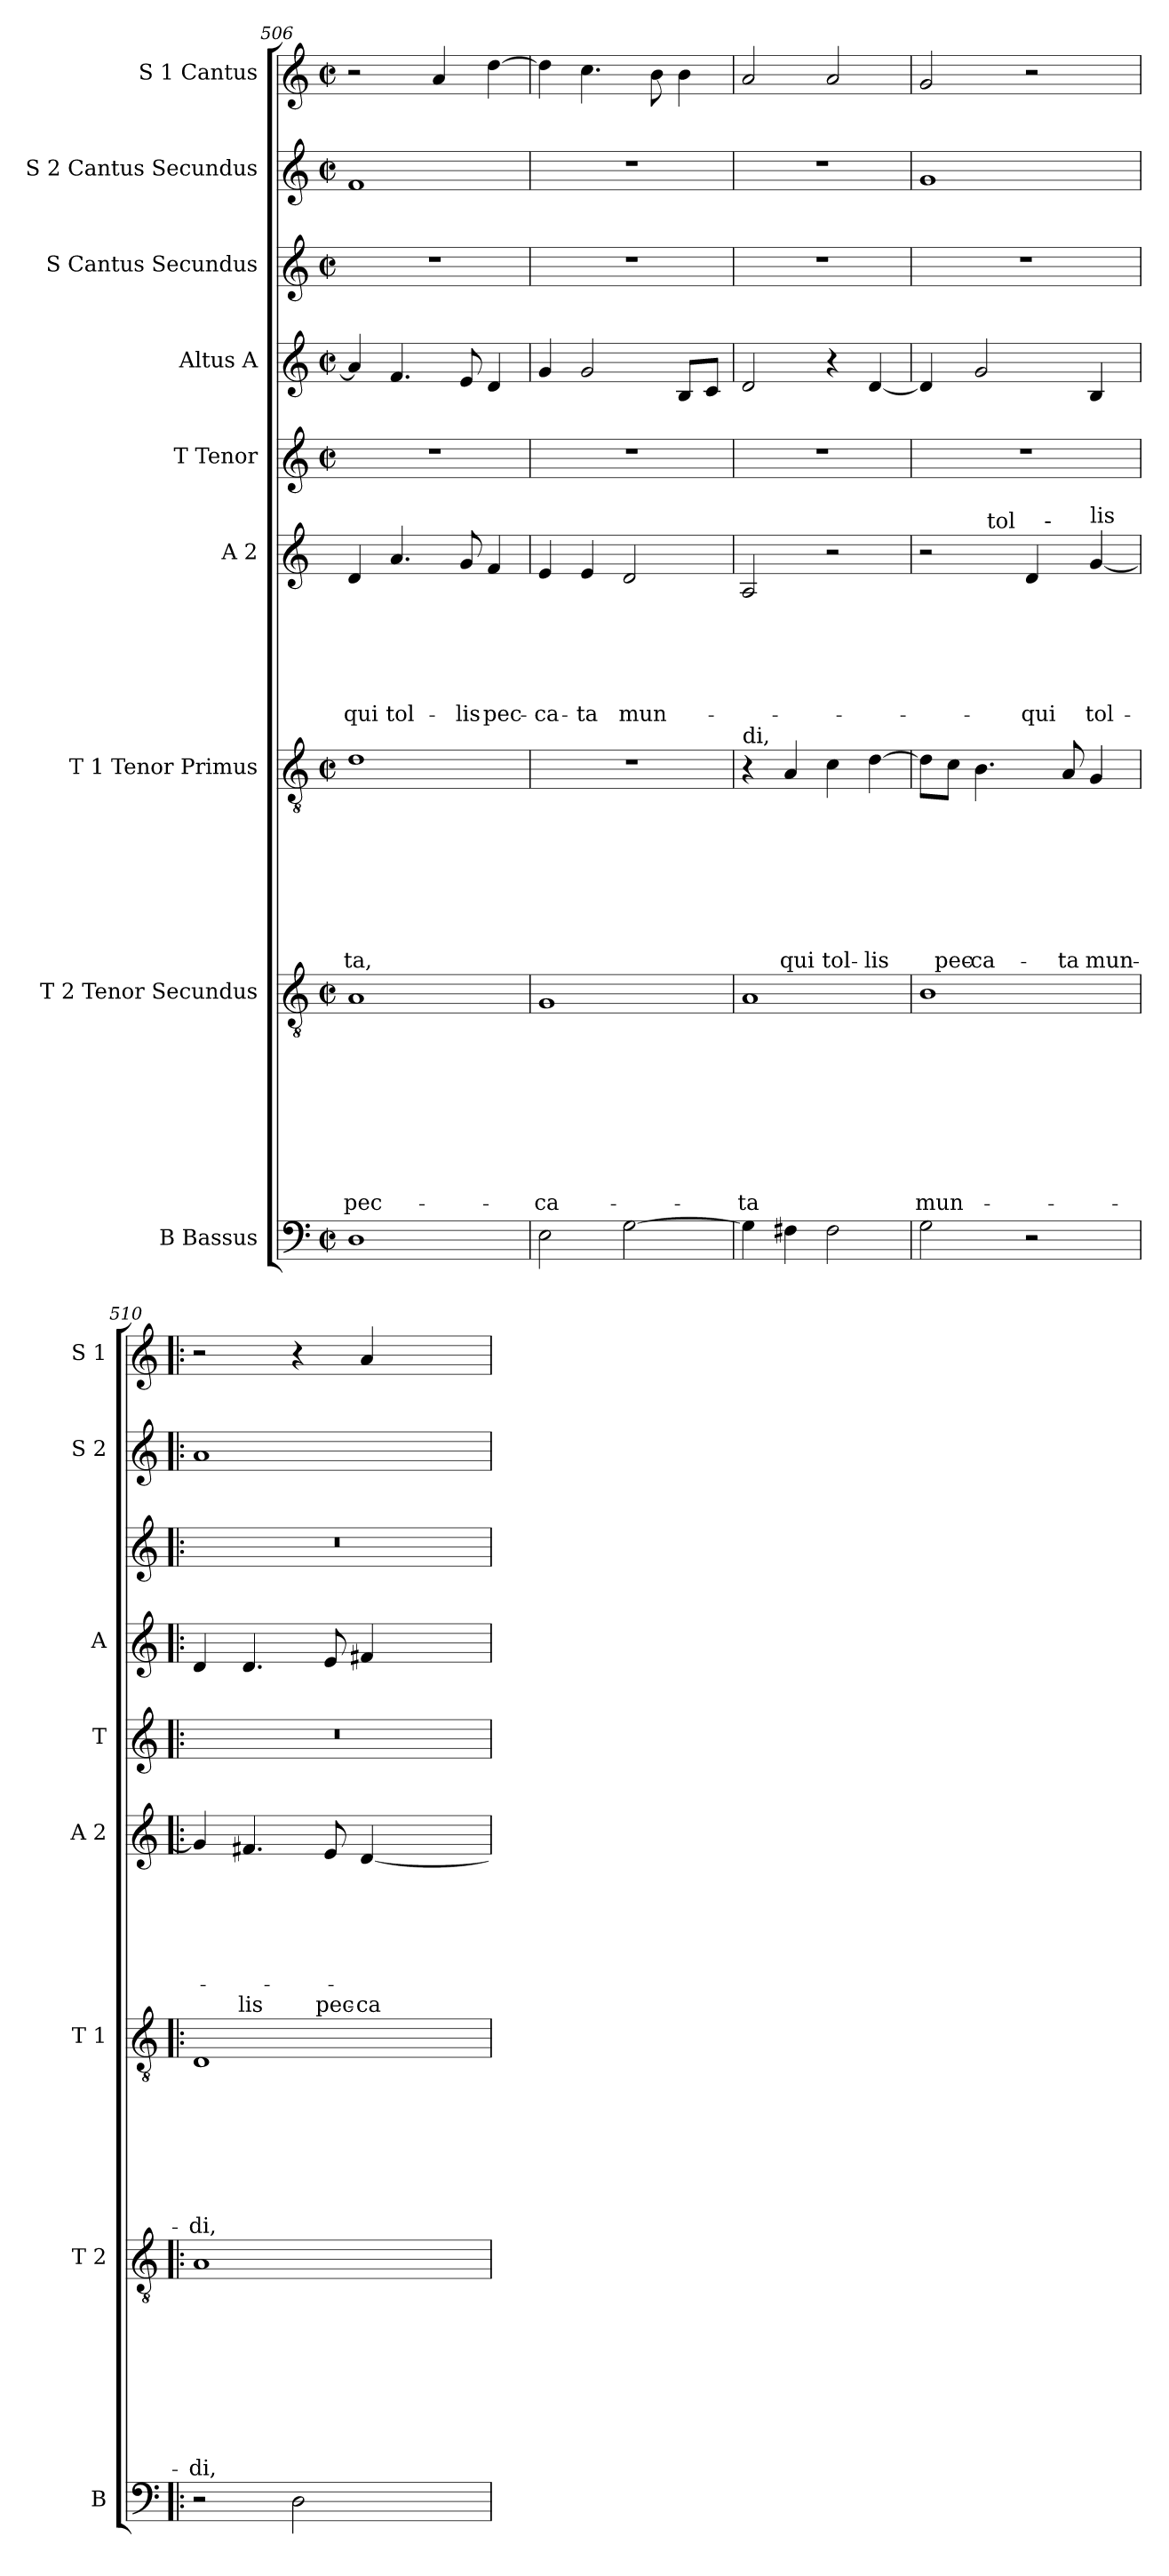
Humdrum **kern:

**kern	**kern	**text	**text	**text	**text	**text	**text	**text	**text	**text	**kern	**text	**text	**text	**text	**text	**text	**text	**text	**kern	**text	**text	**text	**text	**text	**text	**text	**kern	**kern	**kern	**kern	**kern
*part9	*part8	*part8	*part8	*part8	*part8	*part8	*part8	*part8	*part8	*part8	*part7	*part7	*part7	*part7	*part7	*part7	*part7	*part7	*part7	*part6	*part6	*part6	*part6	*part6	*part6	*part6	*part6	*part5	*part4	*part3	*part2	*part1
*staff9	*staff8	*staff8	*staff8	*staff8	*staff8	*staff8	*staff8	*staff8	*staff8	*staff8	*staff7	*staff7	*staff7	*staff7	*staff7	*staff7	*staff7	*staff7	*staff7	*staff6	*staff6	*staff6	*staff6	*staff6	*staff6	*staff6	*staff6	*staff5	*staff4	*staff3	*staff2	*staff1
*I"B Bassus	*I"T 2 Tenor Secundus	*	*	*	*	*	*	*	*	*	*I"T 1 Tenor Primus	*	*	*	*	*	*	*	*	*I"A 2	*	*	*	*	*	*	*	*I"T Tenor	*I"Altus A	*I"S Cantus Secundus	*I"S 2 Cantus Secundus	*I"S 1 Cantus
*I'B	*I'T 2	*	*	*	*	*	*	*	*	*	*I'T 1	*	*	*	*	*	*	*	*	*I'A 2	*	*	*	*	*	*	*	*I'T	*I'A	*	*I'S 2	*I'S 1
*clefF4	*clefGv2	*	*	*	*	*	*	*	*	*	*clefGv2	*	*	*	*	*	*	*	*	*clefG2	*	*	*	*	*	*	*	*clefG2	*clefG2	*clefG2	*clefG2	*clefG2
*k[]	*k[]	*	*	*	*	*	*	*	*	*	*k[]	*	*	*	*	*	*	*	*	*k[]	*	*	*	*	*	*	*	*k[]	*k[]	*k[]	*k[]	*k[]
*C:	*C:	*	*	*	*	*	*	*	*	*	*C:	*	*	*	*	*	*	*	*	*C:	*	*	*	*	*	*	*	*C:	*C:	*C:	*C:	*C:
*M2/2	*M2/2	*	*	*	*	*	*	*	*	*	*M2/2	*	*	*	*	*	*	*	*	*	*	*	*	*	*	*	*	*M2/2	*M2/2	*M2/2	*M2/2	*M2/2
*met(c|)	*met(c|)	*	*	*	*	*	*	*	*	*	*met(c|)	*	*	*	*	*	*	*	*	*	*	*	*	*	*	*	*	*met(c|)	*met(c|)	*met(c|)	*met(c|)	*met(c|)
=506	=506	=506	=506	=506	=506	=506	=506	=506	=506	=506	=506	=506	=506	=506	=506	=506	=506	=506	=506	=506	=506	=506	=506	=506	=506	=506	=506	=506	=506	=506	=506	=506
!	!	!	!	!	!	!	!	!	!	!LO:LY:b	!	!	!	!	!	!	!	!	!LO:LY:b	!	!	!	!	!	!	!LO:LY:b	!	!	!	!	!	!
1D	1A	.	.	.	.	.	.	.	.	pec-	1d	.	.	.	.	.	.	.	-ta,	4d/	.	.	.	.	.	qui	.	1r	4a/]	1r	1f	2r
!	!	!	!	!	!	!	!	!	!	!	!	!	!	!	!	!	!	!	!	!	!	!	!	!	!	!LO:LY:b	!	!	!	!	!	!
.	.	.	.	.	.	.	.	.	.	.	.	.	.	.	.	.	.	.	.	4.a/	.	.	.	.	.	tol-	.	.	4.f/	.	.	.
.	.	.	.	.	.	.	.	.	.	.	.	.	.	.	.	.	.	.	.	.	.	.	.	.	.	.	.	.	.	.	.	4a/
!	!	!	!	!	!	!	!	!	!	!	!	!	!	!	!	!	!	!	!	!	!	!	!	!	!	!LO:LY:b	!	!	!	!	!	!
.	.	.	.	.	.	.	.	.	.	.	.	.	.	.	.	.	.	.	.	8g/	.	.	.	.	.	-lis	.	.	8e/	.	.	.
!	!	!	!	!	!	!	!	!	!	!	!	!	!	!	!	!	!	!	!	!	!	!	!	!	!	!LO:LY:b	!	!	!	!	!	!
.	.	.	.	.	.	.	.	.	.	.	.	.	.	.	.	.	.	.	.	4f/	.	.	.	.	.	pec-	.	.	4d/	.	.	[>4dd\
=507	=507	=507	=507	=507	=507	=507	=507	=507	=507	=507	=507	=507	=507	=507	=507	=507	=507	=507	=507	=507	=507	=507	=507	=507	=507	=507	=507	=507	=507	=507	=507	=507
!	!	!	!	!	!	!	!	!	!	!LO:LY:b	!	!	!	!	!	!	!	!	!	!	!	!	!	!	!	!LO:LY:b	!	!	!	!	!	!
2E\	1G	.	.	.	.	.	.	.	.	-ca-	1r	.	.	.	.	.	.	.	.	4e/	.	.	.	.	.	-ca-	.	1r	4g/	1r	1r	4dd\]
!	!	!	!	!	!	!	!	!	!	!	!	!	!	!	!	!	!	!	!	!	!	!	!	!	!	!LO:LY:b	!	!	!	!	!	!
.	.	.	.	.	.	.	.	.	.	.	.	.	.	.	.	.	.	.	.	4e/	.	.	.	.	.	-ta	.	.	2g/	.	.	4.cc\
!	!	!	!	!	!	!	!	!	!	!	!	!	!	!	!	!	!	!	!	!	!	!	!	!	!	!LO:LY:b	!	!	!	!	!	!
[>2G\	.	.	.	.	.	.	.	.	.	.	.	.	.	.	.	.	.	.	.	2d/	.	.	.	.	.	mun-	.	.	.	.	.	.
.	.	.	.	.	.	.	.	.	.	.	.	.	.	.	.	.	.	.	.	.	.	.	.	.	.	.	.	.	.	.	.	8b\
.	.	.	.	.	.	.	.	.	.	.	.	.	.	.	.	.	.	.	.	.	.	.	.	.	.	.	.	.	8B/L	.	.	4b\
.	.	.	.	.	.	.	.	.	.	.	.	.	.	.	.	.	.	.	.	.	.	.	.	.	.	.	.	.	8c/J	.	.	.
=508	=508	=508	=508	=508	=508	=508	=508	=508	=508	=508	=508	=508	=508	=508	=508	=508	=508	=508	=508	=508	=508	=508	=508	=508	=508	=508	=508	=508	=508	=508	=508	=508
!	!	!	!	!	!	!	!	!	!	!	!LO:TX:a:t=di,	!	!	!	!	!	!	!	!	!	!	!	!	!	!	!	!	!	!	!	!	!
!	!	!	!	!	!	!	!	!	!	!LO:LY:b	!	!	!	!	!	!	!	!	!	!	!	!	!	!	!	!	!	!	!	!	!	!
4G\]	1A	.	.	.	.	.	.	.	.	-ta	4r	.	.	.	.	.	.	.	.	2A/	.	.	.	.	.	.	.	1r	2d/	1r	1r	2a/
!	!	!	!	!	!	!	!	!	!	!	!	!	!	!	!	!	!	!	!LO:LY:b	!	!	!	!	!	!	!	!	!	!	!	!	!
4F#X\	.	.	.	.	.	.	.	.	.	.	4A/	.	.	.	.	.	.	.	qui	.	.	.	.	.	.	.	.	.	.	.	.	.
!	!	!	!	!	!	!	!	!	!	!	!	!	!	!	!	!	!	!	!LO:LY:b	!	!	!	!	!	!	!	!	!	!	!	!	!
2F#\	.	.	.	.	.	.	.	.	.	.	4c\	.	.	.	.	.	.	.	tol-	2r	.	.	.	.	.	.	.	.	4r	.	.	2a/
!	!	!	!	!	!	!	!	!	!	!	!	!	!	!	!	!	!	!	!LO:LY:b	!	!	!	!	!	!	!	!	!	!	!	!	!
.	.	.	.	.	.	.	.	.	.	.	[>4d\	.	.	.	.	.	.	.	-lis	.	.	.	.	.	.	.	.	.	[<4d/	.	.	.
=509	=509	=509	=509	=509	=509	=509	=509	=509	=509	=509	=509	=509	=509	=509	=509	=509	=509	=509	=509	=509	=509	=509	=509	=509	=509	=509	=509	=509	=509	=509	=509	=509
!	!	!	!	!	!	!	!	!	!	!LO:LY:b	!	!	!	!	!	!	!	!	!	!	!	!	!	!	!	!	!	!	!	!	!	!
*	*	*	*	*	*	*	*	*	*	*	*	*	*	*	*	*	*	*	*	*^	*	*	*	*	*	*	*	*	*	*	*	*
*	*	*	*	*	*	*	*	*	*	*	*	*	*	*	*	*	*	*	*	*	*^	*	*	*	*	*	*	*	*	*	*	*	*
2G\	1B	.	.	.	.	.	.	.	.	mun-	8d\L]	.	.	.	.	.	.	.	.	2r	4ryy	2ryy	.	.	.	.	.	.	.	1r	4d/]	1r	1g	2g/
!	!	!	!	!	!	!	!	!	!	!	!	!	!	!	!	!	!	!	!LO:LY:b	!	!	!	!	!	!	!	!	!	!	!	!	!	!	!
.	.	.	.	.	.	.	.	.	.	.	8c\J	.	.	.	.	.	.	.	pec-	.	.	.	.	.	.	.	.	.	.	.	.	.	.	.
!	!	!	!	!	!	!	!	!	!	!	!	!	!	!	!	!	!	!	!LO:LY:b	!	!	!	!	!	!	!	!	!	!	!	!	!	!	!
.	.	.	.	.	.	.	.	.	.	.	4.B\	.	.	.	.	.	.	.	-ca-	.	32ryy	.	.	.	.	.	.	.	.	.	2g/	.	.	.
!	!	!	!	!	!	!	!	!	!	!	!	!	!	!	!	!	!	!	!	!	!LO:TX:a:t=tol	!	!	!	!	!	!	!	!	!	!	!	!	!
.	.	.	.	.	.	.	.	.	.	.	.	.	.	.	.	.	.	.	.	.	2ryy	.	.	.	.	.	.	.	.	.	.	.	.	.
!	!	!	!	!	!	!	!	!	!	!	!	!	!	!	!	!	!	!	!	!	!	!	!	!	!	!	!	!LO:LY:b	!	!	!	!	!	!
2r	.	.	.	.	.	.	.	.	.	.	.	.	.	.	.	.	.	.	.	4d/	.	16ryy	.	.	.	.	.	-qui	.	.	.	.	.	2r
!	!	!	!	!	!	!	!	!	!	!	!	!	!	!	!	!	!	!	!	!	!	!LO:TX:a:t=-	!	!	!	!	!	!	!	!	!	!	!	!
.	.	.	.	.	.	.	.	.	.	.	.	.	.	.	.	.	.	.	.	.	.	4..ryy	.	.	.	.	.	.	.	.	.	.	.	.
!	!	!	!	!	!	!	!	!	!	!	!	!	!	!	!	!	!	!	!LO:LY:b	!	!	!	!	!	!	!	!	!	!	!	!	!	!	!
.	.	.	.	.	.	.	.	.	.	.	8A/	.	.	.	.	.	.	.	-ta	.	.	.	.	.	.	.	.	.	.	.	.	.	.	.
!	!	!	!	!	!	!	!	!	!	!	!	!	!	!	!	!	!	!	!	!LO:TX:a:t=lis	!	!	!	!	!	!	!	!	!	!	!	!	!	!
!	!	!	!	!	!	!	!	!	!	!	!	!	!	!	!	!	!	!	!LO:LY:b	!	!	!	!	!	!	!	!	!LO:LY:b	!	!	!	!	!	!
.	.	.	.	.	.	.	.	.	.	.	4G/	.	.	.	.	.	.	.	mun-	[<4g/	.	.	.	.	.	.	.	tol-	.	.	4B/	.	.	.
.	.	.	.	.	.	.	.	.	.	.	.	.	.	.	.	.	.	.	.	.	8..ryy	.	.	.	.	.	.	.	.	.	.	.	.	.
!!LO:LB:g=z
=510!|:	=510!|:	=510!|:	=510!|:	=510!|:	=510!|:	=510!|:	=510!|:	=510!|:	=510!|:	=510!|:	=510!|:	=510!|:	=510!|:	=510!|:	=510!|:	=510!|:	=510!|:	=510!|:	=510!|:	=510!|:	=510!|:	=510!|:	=510!|:	=510!|:	=510!|:	=510!|:	=510!|:	=510!|:	=510!|:	=510!|:	=510!|:	=510!|:	=510!|:	=510!|:
!	!	!	!	!	!	!	!	!	!	!LO:LY:b	!	!	!	!	!	!	!	!	!LO:LY:b	!	!	!	!	!	!	!	!	!	!	!	!	!	!	!
*	*	*	*	*	*	*	*	*	*	*	*	*	*	*	*	*	*	*	*	*v	*v	*v	*	*	*	*	*	*	*	*	*	*	*	*
2r	1A	.	.	.	.	.	.	.	.	-di,	1D	.	.	.	.	.	.	.	-di,	4g/]	.	.	.	.	.	.	.	1r	4d/	1r	1a	2r
!	!	!	!	!	!	!	!	!	!	!	!	!	!	!	!	!	!	!	!	!	!	!	!	!	!	!	!LO:LY:b	!	!	!	!	!
.	.	.	.	.	.	.	.	.	.	.	.	.	.	.	.	.	.	.	.	4.f#X/	.	.	.	.	.	.	lis	.	4.d/	.	.	.
2D\	.	.	.	.	.	.	.	.	.	.	.	.	.	.	.	.	.	.	.	.	.	.	.	.	.	.	.	.	.	.	.	4r
!	!	!	!	!	!	!	!	!	!	!	!	!	!	!	!	!	!	!	!	!	!	!	!	!	!	!	!LO:LY:b	!	!	!	!	!
.	.	.	.	.	.	.	.	.	.	.	.	.	.	.	.	.	.	.	.	8e/	.	.	.	.	.	.	pec-	.	8e/	.	.	.
!	!	!	!	!	!	!	!	!	!	!	!	!	!	!	!	!	!	!	!	!	!	!	!	!	!	!	!LO:LY:b	!	!	!	!	!
.	.	.	.	.	.	.	.	.	.	.	.	.	.	.	.	.	.	.	.	[<4d/	.	.	.	.	.	.	-ca-	.	4f#X/	.	.	4a/
=	=	=	=	=	=	=	=	=	=	=	=	=	=	=	=	=	=	=	=	=	=	=	=	=	=	=	=	=	=	=	=	=
*-	*-	*-	*-	*-	*-	*-	*-	*-	*-	*-	*-	*-	*-	*-	*-	*-	*-	*-	*-	*-	*-	*-	*-	*-	*-	*-	*-	*-	*-	*-	*-	*-
